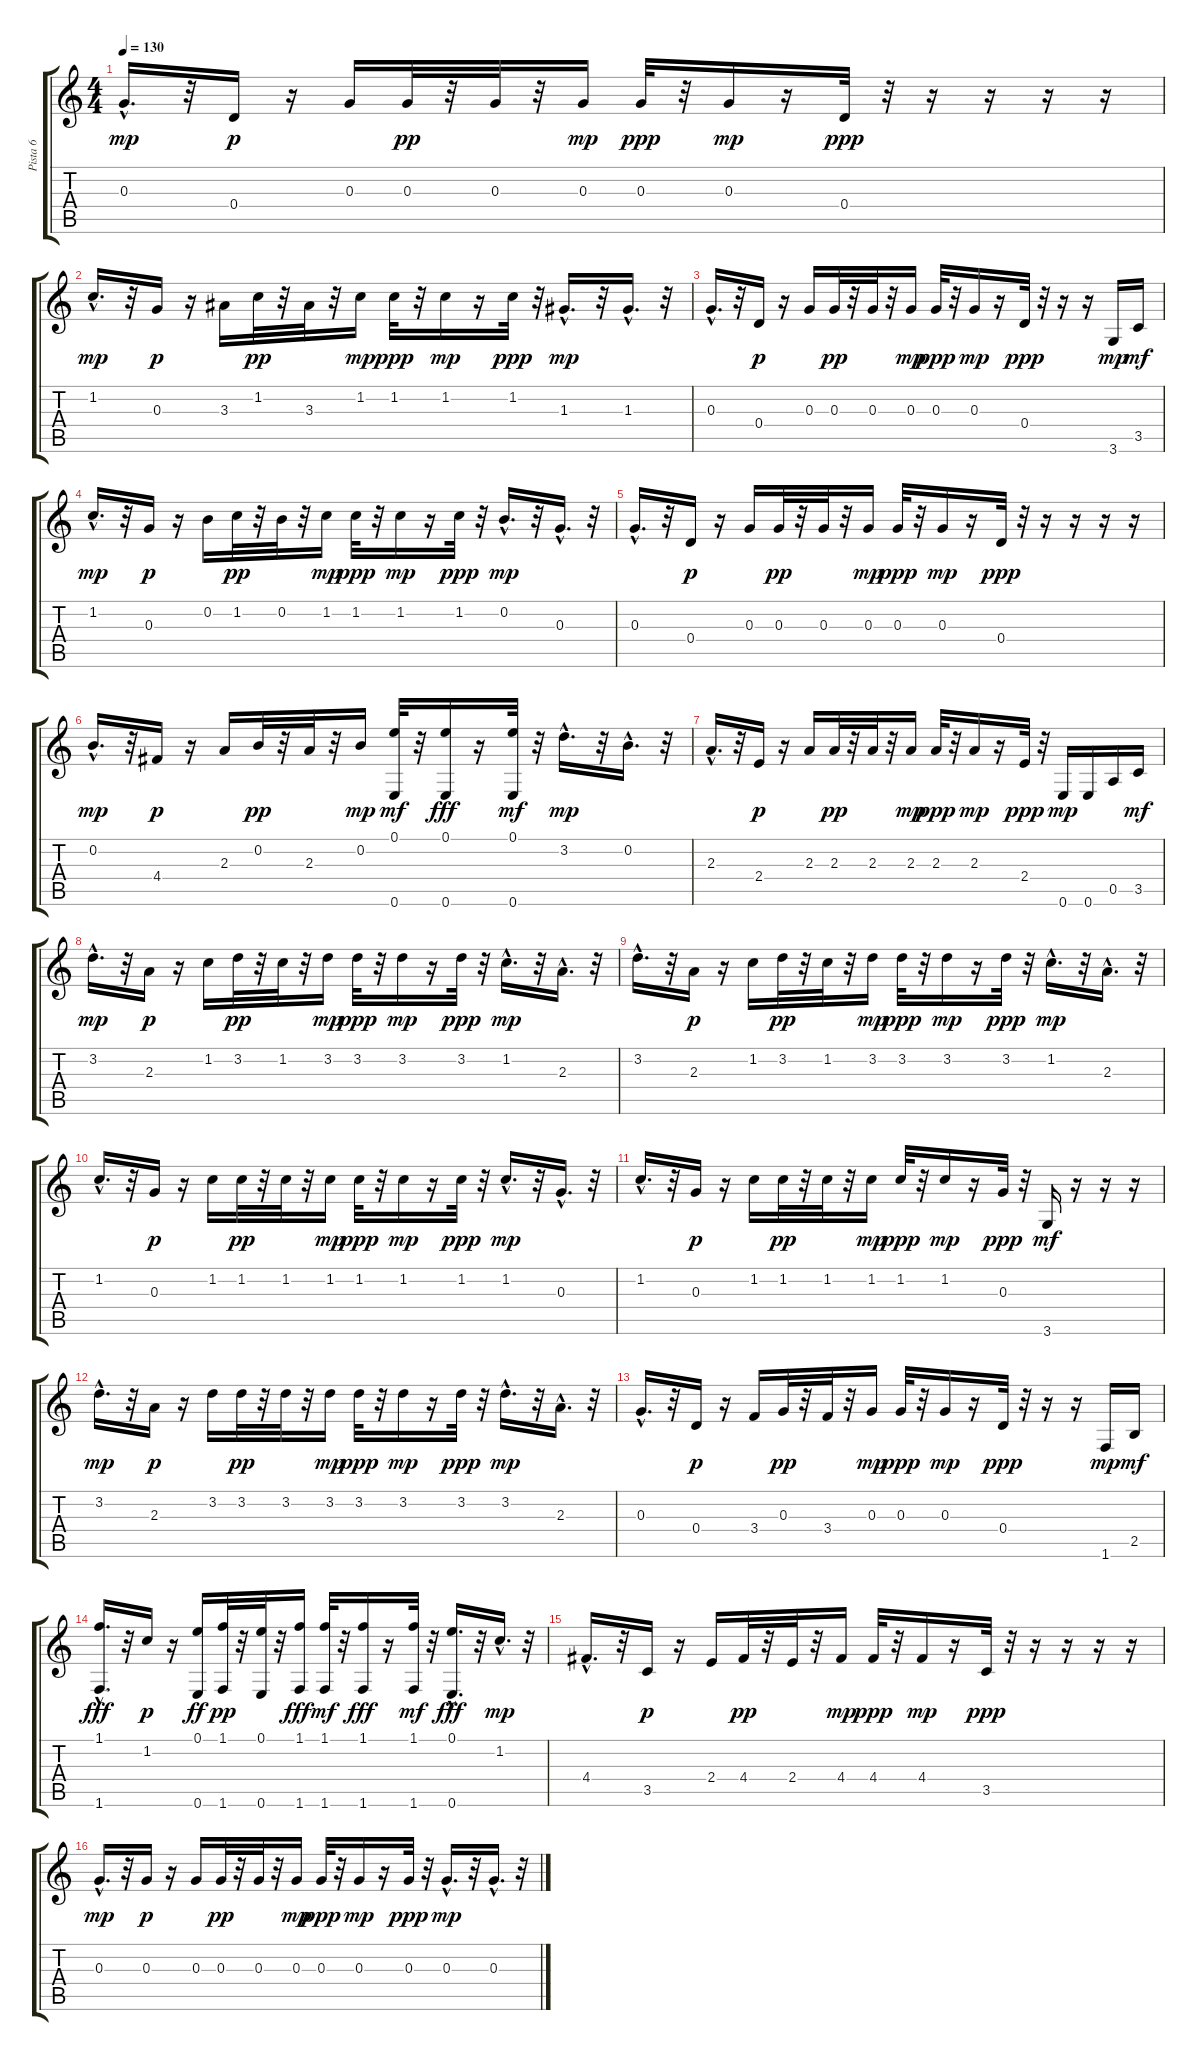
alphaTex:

\track ("Pista 6" "Pista 6") {instrument electricbasspick}
\staff {score tabs}
\tuning (E4 B3 G3 D3 A2 E2) {hide}
\ts (4 4)
\tempo 130
\clef g2
\ks c
0.3{hac}.16{d dy mp} r.32 0.4.16{dy p} r.16 0.3.16 0.3.32{dy pp} r.32 0.3.32 r.32 0.3.16{dy mp} 0.3.32{dy ppp} r.32 0.3.16{dy mp} r.16 0.4.32{dy ppp} r.32 r.16 r.16 r.16 r.16 |
1.2{hac}.16{d dy mp} r.32 0.3.16{dy p} r.16 3.3.16 1.2.32{dy pp} r.32 3.3.32 r.32 1.2.16{dy mp} 1.2.32{dy ppp} r.32 1.2.16{dy mp} r.16 1.2.32{dy ppp} r.32 1.3{hac}.16{d dy mp} r.32 1.3{hac}.16{d} r.32 |
0.3{hac}.16{d} r.32 0.4.16{dy p} r.16 0.3.16 0.3.32{dy pp} r.32 0.3.32 r.32 0.3.16{dy mp} 0.3.32{dy ppp} r.32 0.3.16{dy mp} r.16 0.4.32{dy ppp} r.32 r.16 r.16 3.6.16{dy mp} 3.5.16{dy mf} |
1.2{hac}.16{d dy mp} r.32 0.3.16{dy p} r.16 0.2.16 1.2.32{dy pp} r.32 0.2.32 r.32 1.2.16{dy mp} 1.2.32{dy ppp} r.32 1.2.16{dy mp} r.16 1.2.32{dy ppp} r.32 0.2{hac}.16{d dy mp} r.32 0.3{hac}.16{d} r.32 |
0.3{hac}.16{d} r.32 0.4.16{dy p} r.16 0.3.16 0.3.32{dy pp} r.32 0.3.32 r.32 0.3.16{dy mp} 0.3.32{dy ppp} r.32 0.3.16{dy mp} r.16 0.4.32{dy ppp} r.32 r.16 r.16 r.16 r.16 |
0.2{hac}.16{d dy mp} r.32 4.4.16{dy p} r.16 2.3.16 0.2.32{dy pp} r.32 2.3.32 r.32 0.2.16{dy mp} (0.1 0.6).32{dy mf} r.32 (0.1 0.6).16{dy fff} r.16 (0.1 0.6).32{dy mf} r.32 3.2{hac}.16{d dy mp} r.32 0.2{hac}.16{d} r.32 |
2.3{hac}.16{d} r.32 2.4.16{dy p} r.16 2.3.16 2.3.32{dy pp} r.32 2.3.32 r.32 2.3.16{dy mp} 2.3.32{dy ppp} r.32 2.3.16{dy mp} r.16 2.4.32{dy ppp} r.32 0.6.16{dy mp} 0.6.16 0.5.16 3.5.16{dy mf} |
3.2{hac}.16{d dy mp} r.32 2.3.16{dy p} r.16 1.2.16 3.2.32{dy pp} r.32 1.2.32 r.32 3.2.16{dy mp} 3.2.32{dy ppp} r.32 3.2.16{dy mp} r.16 3.2.32{dy ppp} r.32 1.2{hac}.16{d dy mp} r.32 2.3{hac}.16{d} r.32 |
3.2{hac}.16{d} r.32 2.3.16{dy p} r.16 1.2.16 3.2.32{dy pp} r.32 1.2.32 r.32 3.2.16{dy mp} 3.2.32{dy ppp} r.32 3.2.16{dy mp} r.16 3.2.32{dy ppp} r.32 1.2{hac}.16{d dy mp} r.32 2.3{hac}.16{d} r.32 |
1.2{hac}.16{d} r.32 0.3.16{dy p} r.16 1.2.16 1.2.32{dy pp} r.32 1.2.32 r.32 1.2.16{dy mp} 1.2.32{dy ppp} r.32 1.2.16{dy mp} r.16 1.2.32{dy ppp} r.32 1.2{hac}.16{d dy mp} r.32 0.3{hac}.16{d} r.32 |
1.2{hac}.16{d} r.32 0.3.16{dy p} r.16 1.2.16 1.2.32{dy pp} r.32 1.2.32 r.32 1.2.16{dy mp} 1.2.32{dy ppp} r.32 1.2.16{dy mp} r.16 0.3.32{dy ppp} r.32 3.6.16{dy mf} r.16 r.16 r.16 |
3.2{hac}.16{d dy mp} r.32 2.3.16{dy p} r.16 3.2.16 3.2.32{dy pp} r.32 3.2.32 r.32 3.2.16{dy mp} 3.2.32{dy ppp} r.32 3.2.16{dy mp} r.16 3.2.32{dy ppp} r.32 3.2{hac}.16{d dy mp} r.32 2.3{hac}.16{d} r.32 |
0.3{hac}.16{d} r.32 0.4.16{dy p} r.16 3.4.16 0.3.32{dy pp} r.32 3.4.32 r.32 0.3.16{dy mp} 0.3.32{dy ppp} r.32 0.3.16{dy mp} r.16 0.4.32{dy ppp} r.32 r.16 r.16 1.6.16{dy mp} 2.5.16{dy mf} |
(1.1{hac} 1.6{hac}).16{d dy fff} r.32 1.2.16{dy p} r.16 (0.1 0.6).16{dy ff} (1.1 1.6).32{dy pp} r.32 (0.1 0.6).32 r.32 (1.1 1.6).16{dy fff} (1.1 1.6).32{dy mf} r.32 (1.1 1.6).16{dy fff} r.16 (1.1 1.6).32{dy mf} r.32 (0.1{hac} 0.6{hac}).16{d dy fff} r.32 1.2{hac}.16{d dy mp} r.32 |
4.4{hac}.16{d} r.32 3.5.16{dy p} r.16 2.4.16 4.4.32{dy pp} r.32 2.4.32 r.32 4.4.16{dy mp} 4.4.32{dy ppp} r.32 4.4.16{dy mp} r.16 3.5.32{dy ppp} r.32 r.16 r.16 r.16 r.16 |
0.3{hac}.16{d dy mp} r.32 0.3.16{dy p} r.16 0.3.16 0.3.32{dy pp} r.32 0.3.32 r.32 0.3.16{dy mp} 0.3.32{dy ppp} r.32 0.3.16{dy mp} r.16 0.3.32{dy ppp} r.32 0.3{hac}.16{d dy mp} r.32 0.3{hac}.16{d} r.32
